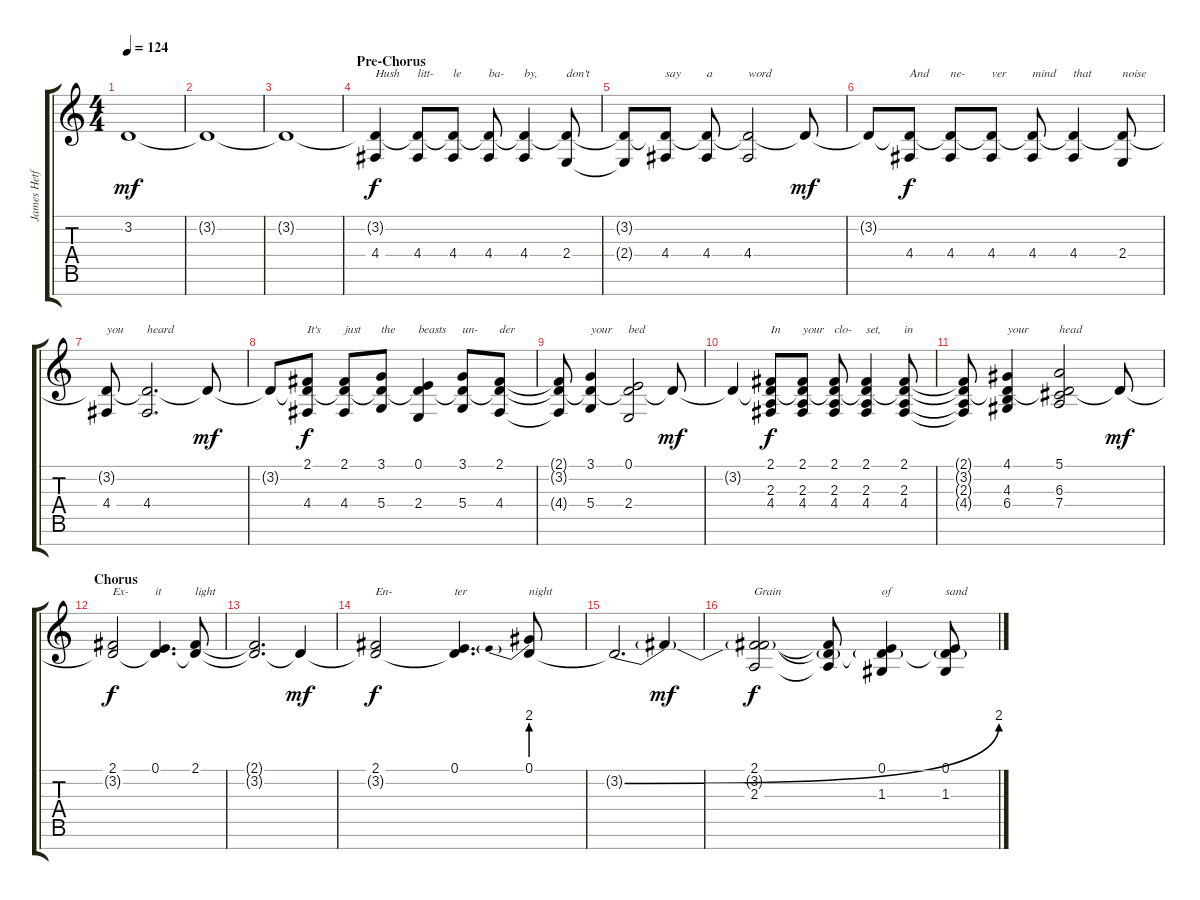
\track ("James Hetfield (Vocals)" "James Hetf") {instrument baritonesax}
\staff {score tabs}
\tuning (E4 B3 G3 D3 A2 E2 B1) {hide}
\ts (4 4)
\tempo 124
\clef g2
\ks c
3.2{t}.1{dy mf} |
3.2{t}.1 |
3.2{t}.1 |
\section ("" "Pre-Chorus")
(3.2{t} 4.4).4{txt "Hush" dy f} (3.2{t} 4.4).8{txt "litt-"} (3.2{t} 4.4).8{txt "le"} (3.2{t} 4.4).8{txt "ba-"} (3.2{t} 4.4).4{txt "by,"} (3.2{t} 2.4).8{txt "don't"} |
(3.2{t} 2.4{t}).8 (3.2{t} 4.4).8{txt "say"} (3.2{t} 4.4).8{txt "a"} (3.2{t} 4.4).2{txt "word"} 3.2{t}.8{dy mf} |
3.2{t}.8 (3.2{t} 4.4).8{txt "And" dy f} (3.2{t} 4.4).8{txt "ne-"} (3.2{t} 4.4).8{txt "ver"} (3.2{t} 4.4).8{txt "mind"} (3.2{t} 4.4).4{txt "that"} (3.2{t} 2.4).8{txt "noise"} |
(3.2{t} 4.4).8{txt "you"} (3.2{t} 4.4).2{d txt "heard"} 3.2{t}.8{dy mf} |
3.2{t}.8 (2.1 3.2{t} 4.4).8{txt "It's" dy f} (2.1 3.2{t} 4.4).8{txt "just"} (3.1 3.2{t} 5.4).8{txt "the"} (0.1 3.2{t} 2.4).4{txt "beasts"} (3.1 3.2{t} 5.4).8{txt "un-"} (2.1 3.2{t} 4.4).8{txt "der"} |
(2.1{t} 3.2{t} 4.4{t}).8 (3.1 3.2{t} 5.4).4{txt "your"} (0.1 3.2{t} 2.4).2{txt "bed"} 3.2{t}.8{dy mf} |
3.2{t}.4 (2.1 3.2{t} 2.3 4.4).8{txt "In" dy f} (2.1 3.2{t} 2.3 4.4).8{txt "your"} (2.1 3.2{t} 2.3 4.4).8{txt "clo-"} (2.1 3.2{t} 2.3 4.4).4{txt "set,"} (2.1 3.2{t} 2.3 4.4).8{txt "in"} |
(2.1{t} 3.2{t} 2.3{t} 4.4{t}).8 (4.1 3.2{t} 4.3 6.4).4{txt "your"} (5.1 3.2{t} 6.3 7.4).2{txt "head"} 3.2{t}.8{dy mf} |
\section ("" "Chorus")
(2.1 3.2{t}).2{txt "Ex-" dy f} (0.1 3.2{t}).4{d txt "it"} (2.1 3.2{t}).8{txt "light"} |
(2.1{t} 3.2{t}).2{d} 3.2{t}.4{dy mf} |
(2.1 3.2{t}).2{txt "En-" dy f} (0.1 3.2{t}).4{d txt "ter"} (0.1{be (prebend 0 8 60 8)} 3.2{t}).8{txt "night"} |
3.2{be (bend 0 0 60 8) t}.2{d} 3.2{t}.4{dy mf} |
(2.1 3.2{t} 2.3).2{txt "Grain" dy f} (2.1{t} 3.2{t} 2.3{t}).8 (0.1 3.2{t} 1.3).4{txt "of"} (0.1 3.2{t} 1.3).8{txt "sand"}
